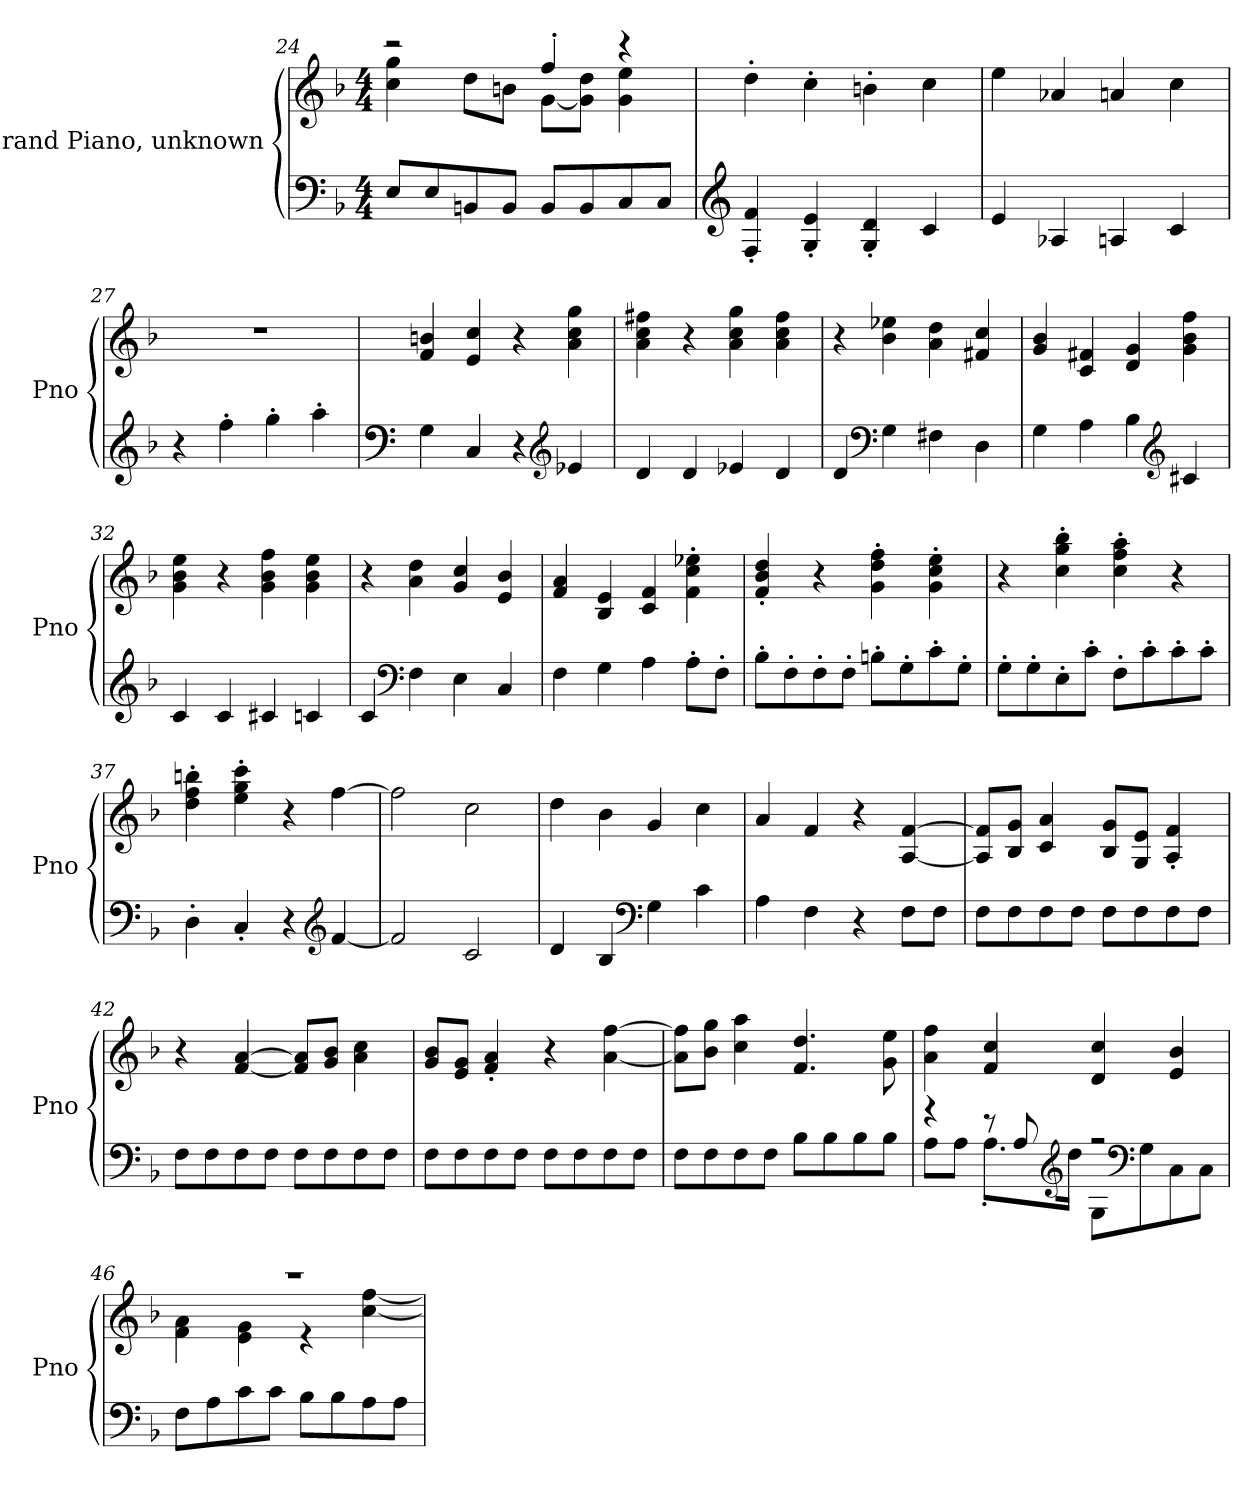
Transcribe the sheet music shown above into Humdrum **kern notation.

**kern	**kern
*part1	*part1
*staff2	*staff1
*I"Grand Piano, unknown	*
*I'Pno	*
*clefF4	*clefG2
*k[b-]	*k[b-]
*M4/4	*M4/4
=24	=24
*	*^
8E/L	2r	4cc\ 4gg\
8E/	.	.
8BBn/	.	8dd\L
8BB/J	.	8bn\J
8BB/L	4ff'/	[8g\L
8BB/	.	8g\] 8dd\J
8C/	4r	4g\ 4ee\
8C/J	.	.
*	*v	*v
=25	=25
*clefG2	*
4F/' 4f/'	4dd'\
4G/' 4e/'	4cc'\
4G/' 4d/'	4bn'\
4c/	4cc\
=26	=26
4e/	4ee\
4A-X/	4a-X/
4An/	4an/
4c/	4cc\
=27	=27
4r	1r
4ff'\	.
4gg'\	.
4aa'\	.
!!LO:PB:g=z
=28	=28
*clefF4	*
4G\	4f/ 4bn/
4C/	4e/ 4cc/
4r	4r
*clefG2	*
4e-X/	4a\ 4cc\ 4gg\
=29	=29
4d/	4a\ 4cc\ 4ff#X\
4d/	4r
4e-X/	4a\ 4cc\ 4gg\
4d/	4a\ 4cc\ 4ff#\
=30	=30
4d/	4r
*clefF4	*
4G\	4b-\ 4ee-X\
4F#X\	4a\ 4dd\
4D\	4f#X/ 4cc/
=31	=31
4G\	4g/ 4b-/
4A\	4c/ 4f#X/
4B-\	4d/ 4g/
*clefG2	*
4c#X/	4g\ 4b-\ 4ff\
=32	=32
4c/	4g\ 4b-\ 4ee\
4c/	4r
4c#X/	4g\ 4b-\ 4ff\
4cn/	4g\ 4b-\ 4ee\
=33	=33
4c/	4r
*clefF4	*
4F\	4a\ 4dd\
4E\	4g/ 4cc/
4C/	4e/ 4b-/
!!LO:LB:g=z
=34	=34
4F\	4f/ 4a/
4G\	4B-/ 4e/
4A\	4c/ 4f/
8A'\L	4f\' 4cc\' 4ee-X\'
8F'\J	.
=35	=35
8B-'\L	4f/' 4b-/' 4dd/'
8F'\	.
8F'\	4r
8F'\J	.
8Bn'\L	4g\' 4dd\' 4ff\'
8G'\	.
8c'\	4g\' 4cc\' 4ee\'
8G'\J	.
=36	=36
8G'\L	4r
8G'\	.
8E'\	4cc\' 4gg\' 4bb-\'
8c'\J	.
8F'\L	4cc\' 4ff\' 4aa\'
8c'\	.
8c'\	4r
8c'\J	.
=37	=37
4D'\	4dd\' 4ff\' 4bbn\'
4C'/	4ee\' 4gg\' 4ccc\'
4r	4r
*clefG2	*
[4f/	[4ff\
=38	=38
2f/]	2ff\]
2c/	2cc\
=39	=39
4d/	4dd\
4B-/	4b-\
*clefF4	*
4G\	4g/
4c\	4cc\
=40	=40
4A\	4a/
4F\	4f/
4r	4r
8F\L	[4A/ [4f/
8F\J	.
!!LO:LB:g=z
=41	=41
8F\L	8A/] 8f/]L
8F\	8B-/ 8g/J
8F\	4c/ 4a/
8F\J	.
8F\L	8B-/ 8g/L
8F\	8G/ 8e/J
8F\	4A/' 4f/'
8F\J	.
=42	=42
8F\L	4r
8F\	.
8F\	[4f/ [4a/
8F\J	.
8F\L	8f/] 8a/]L
8F\	8g/ 8b-/J
8F\	4a\ 4cc\
8F\J	.
=43	=43
8F\L	8g/ 8b-/L
8F\	8e/ 8g/J
8F\	4f/' 4a/'
8F\J	.
8F\L	4r
8F\	.
8F\	[4a\ [4ff\
8F\J	.
=44	=44
8F\L	8a\] 8ff\]L
8F\	8b-\ 8gg\J
8F\	4cc\ 4aa\
8F\J	.
8B-\L	4.f/ 4.dd/
8B-\	.
8B-\	.
8B-\J	8g\ 8ee\
!!LO:LB:g=z
=45	=45
*^	*
4r	8A\L	4a\ 4ff\
.	8A\J	.
8r	8.A'\L	4f/ 4cc/
8A/	.	.
*clefG2	*	*
.	16dd\Jk	.
2r	8G\L	4d/ 4cc/
*clefF4	*	*
.	8G\	.
.	8C\	4e/ 4b-/
.	8C\J	.
*v	*v	*
=46	=46
*	*^
8F\L	1r	4f\ 4a\
8A\	.	.
8c\	.	4e\ 4g\
8c\J	.	.
8B-\L	.	4r
8B-\	.	.
8A\	.	[4cc\ [4ff\
8A\J	.	.
*	*v	*v
=	=
*-	*-
